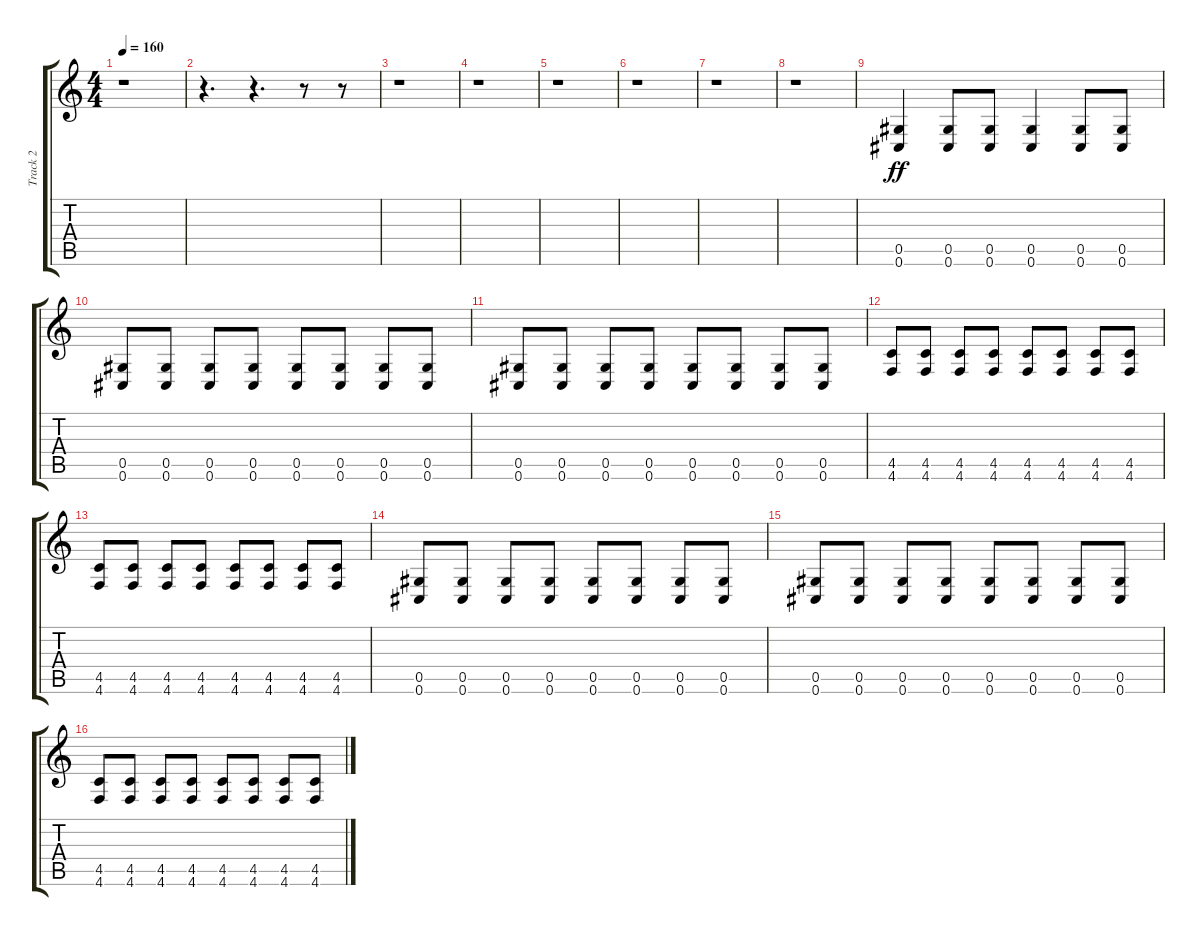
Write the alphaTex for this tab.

\track ("Track 2" "Track 2") {instrument distortionguitar}
\staff {score tabs}
\tuning (Eb4 Bb3 Gb3 Db3 Ab2 Db2) {hide}
\ts (4 4)
\tempo 160
\clef g2
\ks c
r.1{dy f} |
r.4{d} r.4{d} r.8 r.8 |
r.1 |
r.1 |
r.1 |
r.1 |
r.1 |
r.1 |
(0.5 0.6).4{dy ff} (0.5 0.6).8 (0.5 0.6).8 (0.5 0.6).4 (0.5 0.6).8 (0.5 0.6).8 |
(0.5 0.6).8 (0.5 0.6).8 (0.5 0.6).8 (0.5 0.6).8 (0.5 0.6).8 (0.5 0.6).8 (0.5 0.6).8 (0.5 0.6).8 |
(0.5 0.6).8 (0.5 0.6).8 (0.5 0.6).8 (0.5 0.6).8 (0.5 0.6).8 (0.5 0.6).8 (0.5 0.6).8 (0.5 0.6).8 |
(4.5 4.6).8 (4.5 4.6).8 (4.5 4.6).8 (4.5 4.6).8 (4.5 4.6).8 (4.5 4.6).8 (4.5 4.6).8 (4.5 4.6).8 |
(4.5 4.6).8 (4.5 4.6).8 (4.5 4.6).8 (4.5 4.6).8 (4.5 4.6).8 (4.5 4.6).8 (4.5 4.6).8 (4.5 4.6).8 |
(0.5 0.6).8 (0.5 0.6).8 (0.5 0.6).8 (0.5 0.6).8 (0.5 0.6).8 (0.5 0.6).8 (0.5 0.6).8 (0.5 0.6).8 |
(0.5 0.6).8 (0.5 0.6).8 (0.5 0.6).8 (0.5 0.6).8 (0.5 0.6).8 (0.5 0.6).8 (0.5 0.6).8 (0.5 0.6).8 |
(4.5 4.6).8 (4.5 4.6).8 (4.5 4.6).8 (4.5 4.6).8 (4.5 4.6).8 (4.5 4.6).8 (4.5 4.6).8 (4.5 4.6).8
